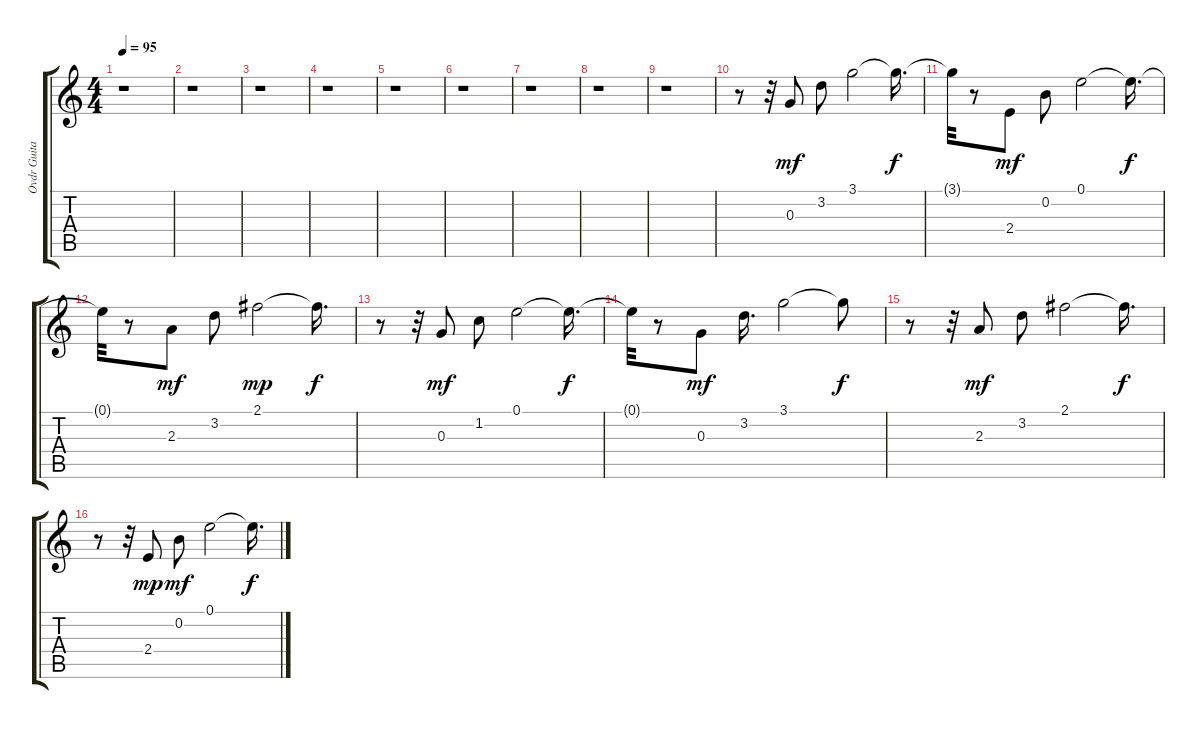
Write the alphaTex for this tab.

\track ("Ovdr Guitar" "Ovdr Guita") {instrument overdrivenguitar}
\staff {score tabs}
\tuning (E4 B3 G3 D3 A2 E2) {hide}
\ts (4 4)
\tempo 95
\clef g2
\ks c
r.1{dy f} |
r.1 |
r.1 |
r.1 |
r.1 |
r.1 |
r.1 |
r.1 |
r.1 |
r.8 r.32 0.3.8{dy mf} 3.2.8 3.1.2 3.1{t}.16{d dy f} |
3.1{t}.32 r.8 2.4.8{dy mf} 0.2.8 0.1.2 0.1{t}.16{d dy f} |
0.1{t}.32 r.8 2.3.8{dy mf} 3.2.8 2.1.2{dy mp} 2.1{t}.16{d dy f} |
r.8 r.32 0.3.8{dy mf} 1.2.8 0.1.2 0.1{t}.16{d dy f} |
0.1{t}.32 r.8 0.3.8{dy mf} 3.2.16{d} 3.1.2 3.1{t}.8{dy f} |
r.8 r.32 2.3.8{dy mf} 3.2.8 2.1.2 2.1{t}.16{d dy f} |
r.8 r.32 2.4.8{dy mp} 0.2.8{dy mf} 0.1.2 0.1{t}.16{d dy f}
